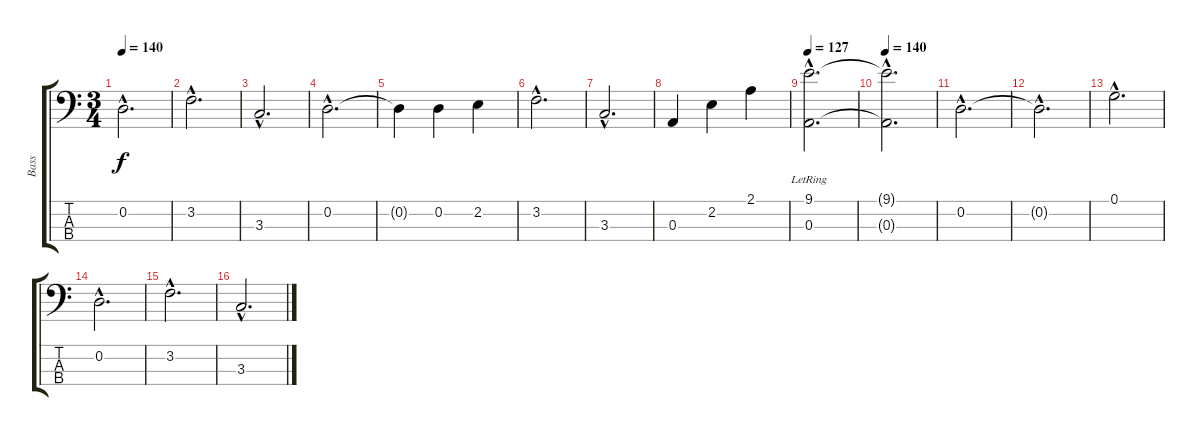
\track ("Bass" "Bass") {instrument electricbassfinger}
\staff {score tabs}
\tuning (G2 D2 A1 E1) {hide}
\ts (3 4)
\tempo 140
\clef f4
\ks c
0.2{hac}.2{d dy f} |
3.2{hac}.2{d} |
3.3{hac}.2{d} |
0.2{hac}.2{d} |
0.2{t}.4 0.2.4 2.2.4 |
3.2{hac}.2{d} |
3.3{hac}.2{d} |
0.3.4 2.2.4 2.1.4 |
\tempo 127
(9.1{hac lr} 0.3{hac}).2{d volume 15} |
\tempo 140
(9.1{hac t} 0.3{hac t}).2{d} |
0.2{hac}.2{d} |
0.2{hac t}.2{d} |
0.1{hac}.2{d} |
0.2{hac}.2{d} |
3.2{hac}.2{d} |
3.3{hac}.2{d}
